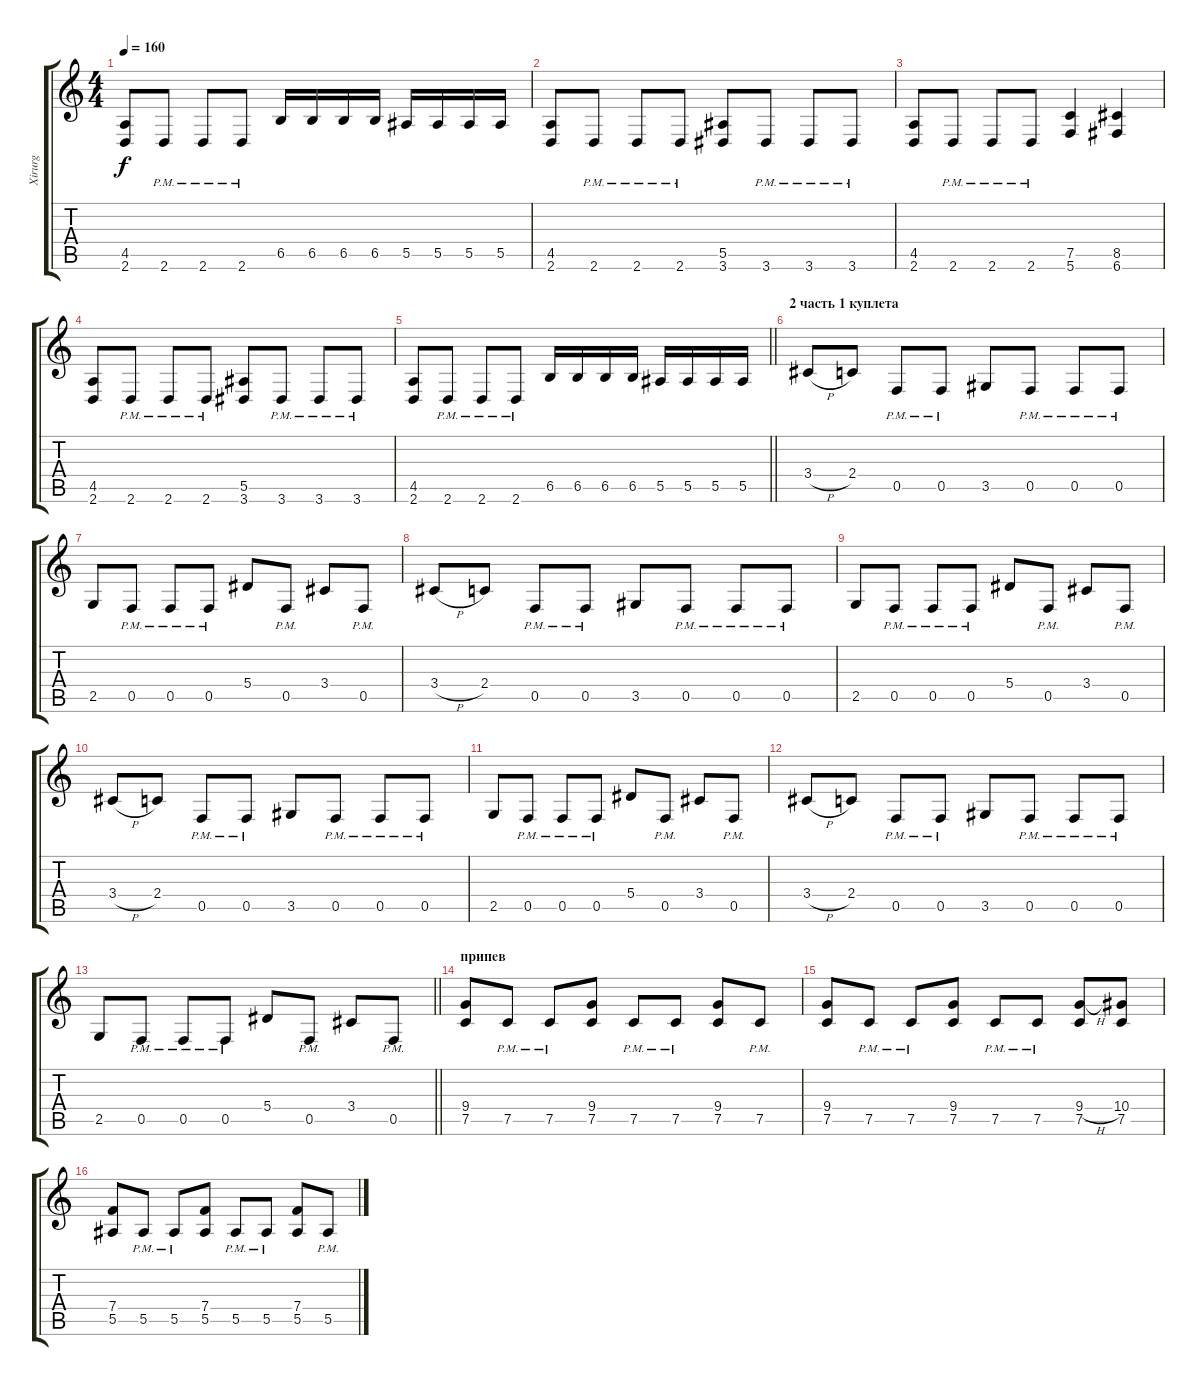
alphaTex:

\track ("Xirurg" "Xirurg") {instrument distortionguitar}
\staff {score tabs}
\tuning (C4 G3 Eb3 Bb2 F2 C2) {hide}
\ts (4 4)
\tempo 160
\clef g2
\ks c
(4.5 2.6).8{dy f} 2.6{pm}.8 2.6{pm}.8 2.6{pm}.8 6.5.16 6.5.16 6.5.16 6.5.16 5.5.16 5.5.16 5.5.16 5.5.16 |
(4.5 2.6).8 2.6{pm}.8 2.6{pm}.8 2.6{pm}.8 (5.5 3.6).8 3.6{pm}.8 3.6{pm}.8 3.6{pm}.8 |
(4.5 2.6).8 2.6{pm}.8 2.6{pm}.8 2.6{pm}.8 (7.5 5.6).4 (8.5 6.6).4 |
(4.5 2.6).8 2.6{pm}.8 2.6{pm}.8 2.6{pm}.8 (5.5 3.6).8 3.6{pm}.8 3.6{pm}.8 3.6{pm}.8 |
\barLineRight lightlight
(4.5 2.6).8 2.6{pm}.8 2.6{pm}.8 2.6{pm}.8 6.5.16 6.5.16 6.5.16 6.5.16 5.5.16 5.5.16 5.5.16 5.5.16 |
\section ("" "2 часть 1 куплета")
3.4{h}.8 2.4.8 0.5{pm}.8 0.5{pm}.8 3.5.8 0.5{pm}.8 0.5{pm}.8 0.5{pm}.8 |
2.5.8 0.5{pm}.8 0.5{pm}.8 0.5{pm}.8 5.4.8 0.5{pm}.8 3.4.8 0.5{pm}.8 |
3.4{h}.8 2.4.8 0.5{pm}.8 0.5{pm}.8 3.5.8 0.5{pm}.8 0.5{pm}.8 0.5{pm}.8 |
2.5.8 0.5{pm}.8 0.5{pm}.8 0.5{pm}.8 5.4.8 0.5{pm}.8 3.4.8 0.5{pm}.8 |
3.4{h}.8 2.4.8 0.5{pm}.8 0.5{pm}.8 3.5.8 0.5{pm}.8 0.5{pm}.8 0.5{pm}.8 |
2.5.8 0.5{pm}.8 0.5{pm}.8 0.5{pm}.8 5.4.8 0.5{pm}.8 3.4.8 0.5{pm}.8 |
3.4{h}.8 2.4.8 0.5{pm}.8 0.5{pm}.8 3.5.8 0.5{pm}.8 0.5{pm}.8 0.5{pm}.8 |
\barLineRight lightlight
2.5.8 0.5{pm}.8 0.5{pm}.8 0.5{pm}.8 5.4.8 0.5{pm}.8 3.4.8 0.5{pm}.8 |
\section ("" "припев")
(9.4 7.5).8 7.5{pm}.8 7.5{pm}.8 (9.4 7.5).8 7.5{pm}.8 7.5{pm}.8 (9.4 7.5).8 7.5{pm}.8 |
(9.4 7.5).8 7.5{pm}.8 7.5{pm}.8 (9.4 7.5).8 7.5{pm}.8 7.5{pm}.8 (9.4{h} 7.5).8 (10.4 7.5).8 |
(7.4 5.5).8 5.5{pm}.8 5.5{pm}.8 (7.4 5.5).8 5.5{pm}.8 5.5{pm}.8 (7.4 5.5).8 5.5{pm}.8
